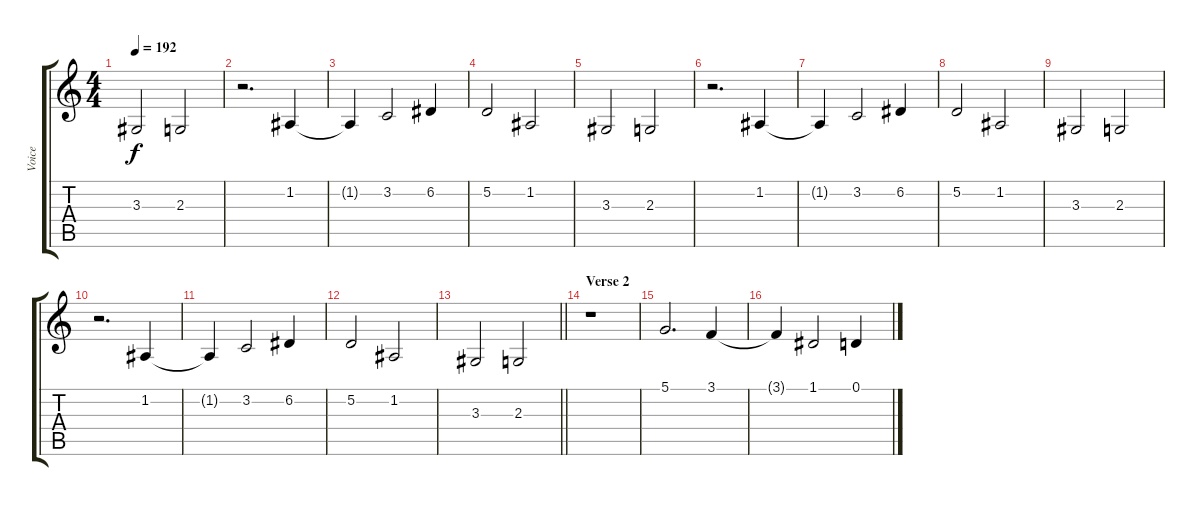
\track ("Voice" "Voice") {instrument oboe}
\staff {score tabs}
\tuning (D4 A3 F3 C3 G2 C2) {hide}
\ts (4 4)
\tempo 192
\clef g2
\ks c
3.3.2{dy f} 2.3.2 |
r.2{d} 1.2.4 |
1.2{t}.4 3.2.2 6.2.4 |
5.2.2 1.2.2 |
3.3.2 2.3.2 |
r.2{d} 1.2.4 |
1.2{t}.4 3.2.2 6.2.4 |
5.2.2 1.2.2 |
3.3.2 2.3.2 |
r.2{d} 1.2.4 |
1.2{t}.4 3.2.2 6.2.4 |
5.2.2 1.2.2 |
\barLineRight lightlight
3.3.2 2.3.2 |
\section ("" "Verse 2")
r.1 |
5.1.2{d} 3.1.4 |
3.1{t}.4 1.1.2 0.1.4
